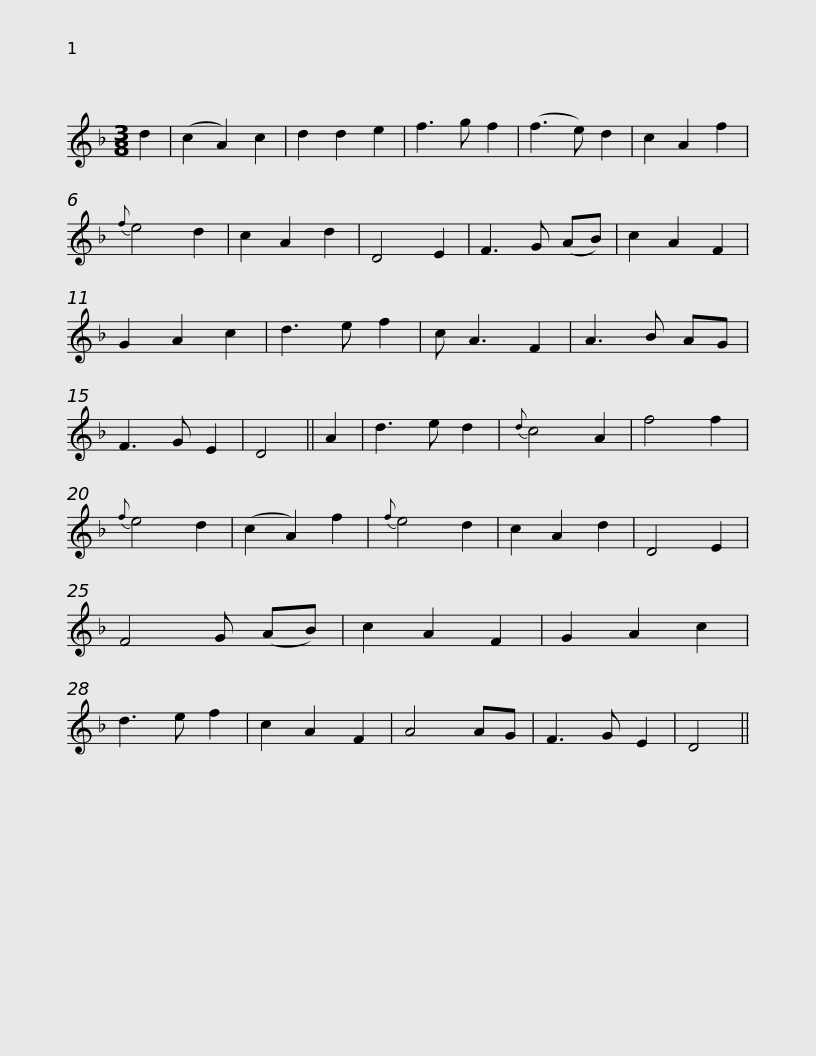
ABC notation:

X:1
L:1/8
M:3/8
I:linebreak $
K:Dmin
V:1 treble
V:1
 d2 | (c2 A2) c2 | d2 d2 e2 | f3 g f2 | (f3 e) d2 | %5
 c2 A2 f2 |{f} e4 d2 | c2 A2 d2 | D4 E2 | F3 G (AB) | %10
 c2 A2 F2 | G2 A2 c2 | d3 e f2 |$ c A3 F2 | A3 B AG | %15
 F3 G E2 | D4 || A2 | d3 e d2 |{d} c4 A2 | %20
 f4 f2 |{f} e4 d2 | (c2 A2) f2 |{f} e4 d2 | c2 A2 d2 | %25
 D4 E2 |$ F4 G (AB) | c2 A2 F2 | G2 A2 c2 | d3 e f2 | %30
 c2 A2 F2 | A4 AG | F3 G E2 | D4 || %34
